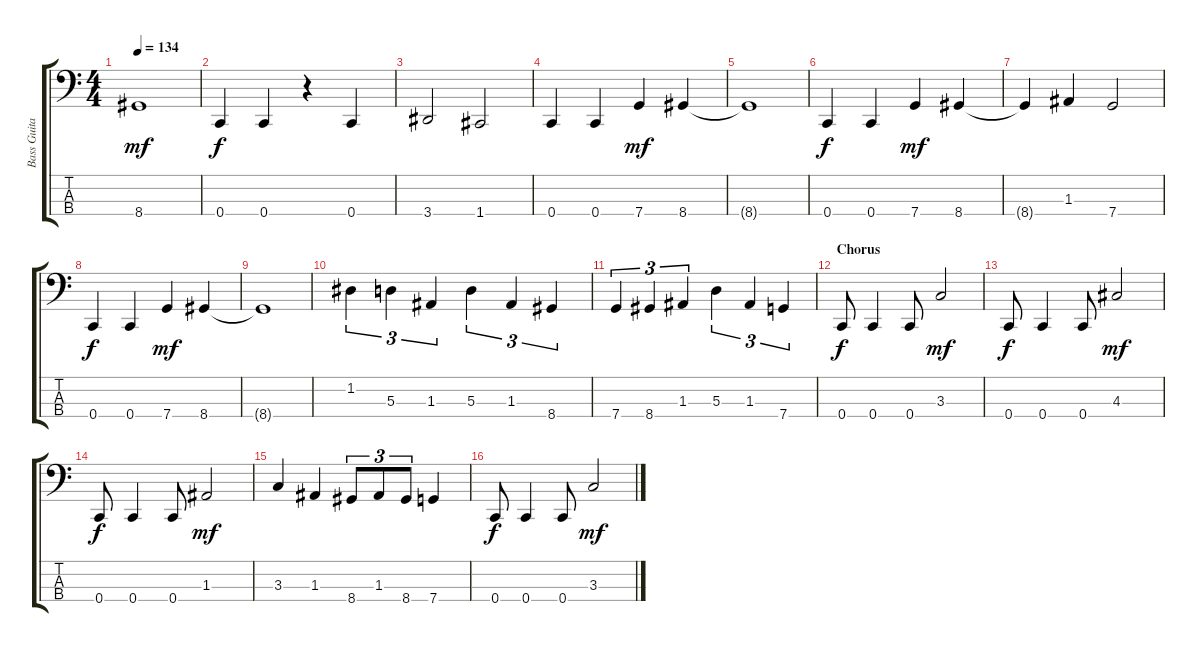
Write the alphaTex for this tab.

\track ("Bass Guitar" "Bass Guita") {instrument electricguitarclean}
\staff {score tabs}
\tuning (G2 D2 A1 C1) {hide}
\ts (4 4)
\tempo 134
\clef f4
\ks c
8.4{t}.1{dy mf} |
0.4.4{dy f} 0.4.4 r.4 0.4.4 |
3.4.2 1.4.2 |
0.4.4 0.4.4 7.4.4{dy mf} 8.4.4 |
8.4{t}.1 |
0.4.4{dy f} 0.4.4 7.4.4{dy mf} 8.4.4 |
8.4{t}.4 1.3.4 7.4.2 |
0.4.4{dy f} 0.4.4 7.4.4{dy mf} 8.4.4 |
8.4{t}.1 |
1.2.4{tu (3 2)} 5.3.4{tu (3 2)} 1.3.4{tu (3 2)} 5.3.4{tu (3 2)} 1.3.4{tu (3 2)} 8.4.4{tu (3 2)} |
7.4.4{tu (3 2)} 8.4.4{tu (3 2)} 1.3.4{tu (3 2)} 5.3.4{tu (3 2)} 1.3.4{tu (3 2)} 7.4.4{tu (3 2)} |
\section ("" "Chorus")
0.4.8{dy f} 0.4.4 0.4.8 3.3.2{dy mf} |
0.4.8{dy f} 0.4.4 0.4.8 4.3.2{dy mf} |
0.4.8{dy f} 0.4.4 0.4.8 1.3.2{dy mf} |
3.3.4 1.3.4 8.4.8{tu (3 2)} 1.3.8{tu (3 2)} 8.4.8{tu (3 2)} 7.4.4 |
0.4.8{dy f} 0.4.4 0.4.8 3.3.2{dy mf}
